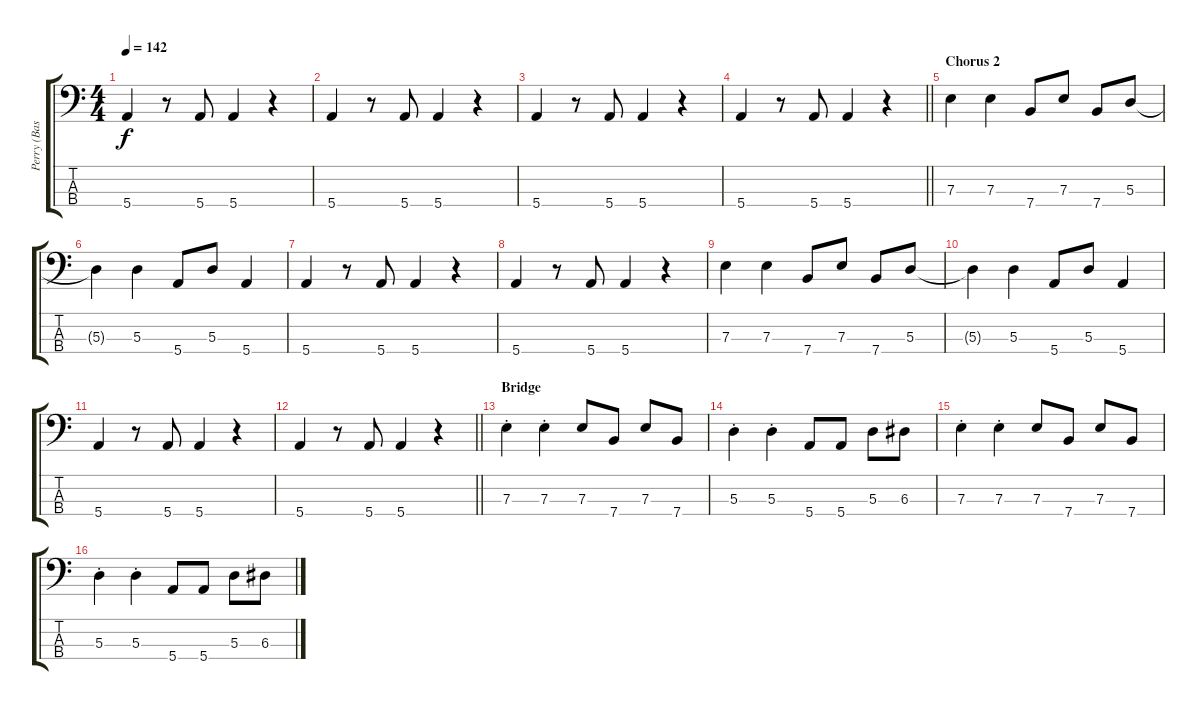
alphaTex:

\track ("Perry (Bass)" "Perry (Bas") {instrument electricbassfinger}
\staff {score tabs}
\tuning (G2 D2 A1 E1) {hide}
\ts (4 4)
\tempo 142
\clef f4
\ks c
5.4.4{dy f} r.8 5.4.8 5.4.4 r.4 |
5.4.4 r.8 5.4.8 5.4.4 r.4 |
5.4.4 r.8 5.4.8 5.4.4 r.4 |
\barLineRight lightlight
5.4.4 r.8 5.4.8 5.4.4 r.4 |
\section ("" "Chorus 2")
7.3.4 7.3.4 7.4.8 7.3.8 7.4.8 5.3.8 |
5.3{t}.4 5.3.4 5.4.8 5.3.8 5.4.4 |
5.4.4 r.8 5.4.8 5.4.4 r.4 |
5.4.4 r.8 5.4.8 5.4.4 r.4 |
7.3.4 7.3.4 7.4.8 7.3.8 7.4.8 5.3.8 |
5.3{t}.4 5.3.4 5.4.8 5.3.8 5.4.4 |
5.4.4 r.8 5.4.8 5.4.4 r.4 |
\barLineRight lightlight
5.4.4 r.8 5.4.8 5.4.4 r.4 |
\section ("" "Bridge")
7.3{st}.4 7.3{st}.4 7.3.8 7.4.8 7.3.8 7.4.8 |
5.3{st}.4 5.3{st}.4 5.4.8 5.4.8 5.3.8 6.3.8 |
7.3{st}.4 7.3{st}.4 7.3.8 7.4.8 7.3.8 7.4.8 |
5.3{st}.4 5.3{st}.4 5.4.8 5.4.8 5.3.8 6.3.8
